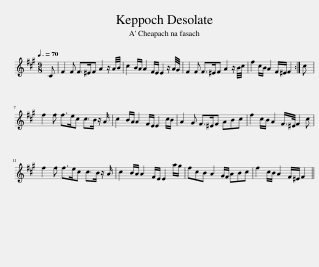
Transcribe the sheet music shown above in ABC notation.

X:1
L:1/8
Q:3/8=70
M:9/8
I:linebreak $
K:A
V:1 treble
V:1
 C | F2 F F>^EF A2 z/ A/4B/4 | c2 B/A/ A2 F/E/ E2 z/ A/4G/4 | F2 F F>^EF A2 z/ B/4c/4 | f2 c/B/ A2 F/^E/ F2 :| %5
 c |$ f2 f f>ec c>B z/ A/ | c2 B/A/ A2 F/E/ E2 c/B/ | A2 G F>^EF ABc | f2 c/B/ A2 F/>^E/ F2 c |$ %10
 f2 f f>ec c>B z/ A/ | c2 B/A/ A2 F/E/ E2 a/g/ | fcB A2 G/F/ ABc | f2 c/B/ A2 F/^E/ F2 || %14
